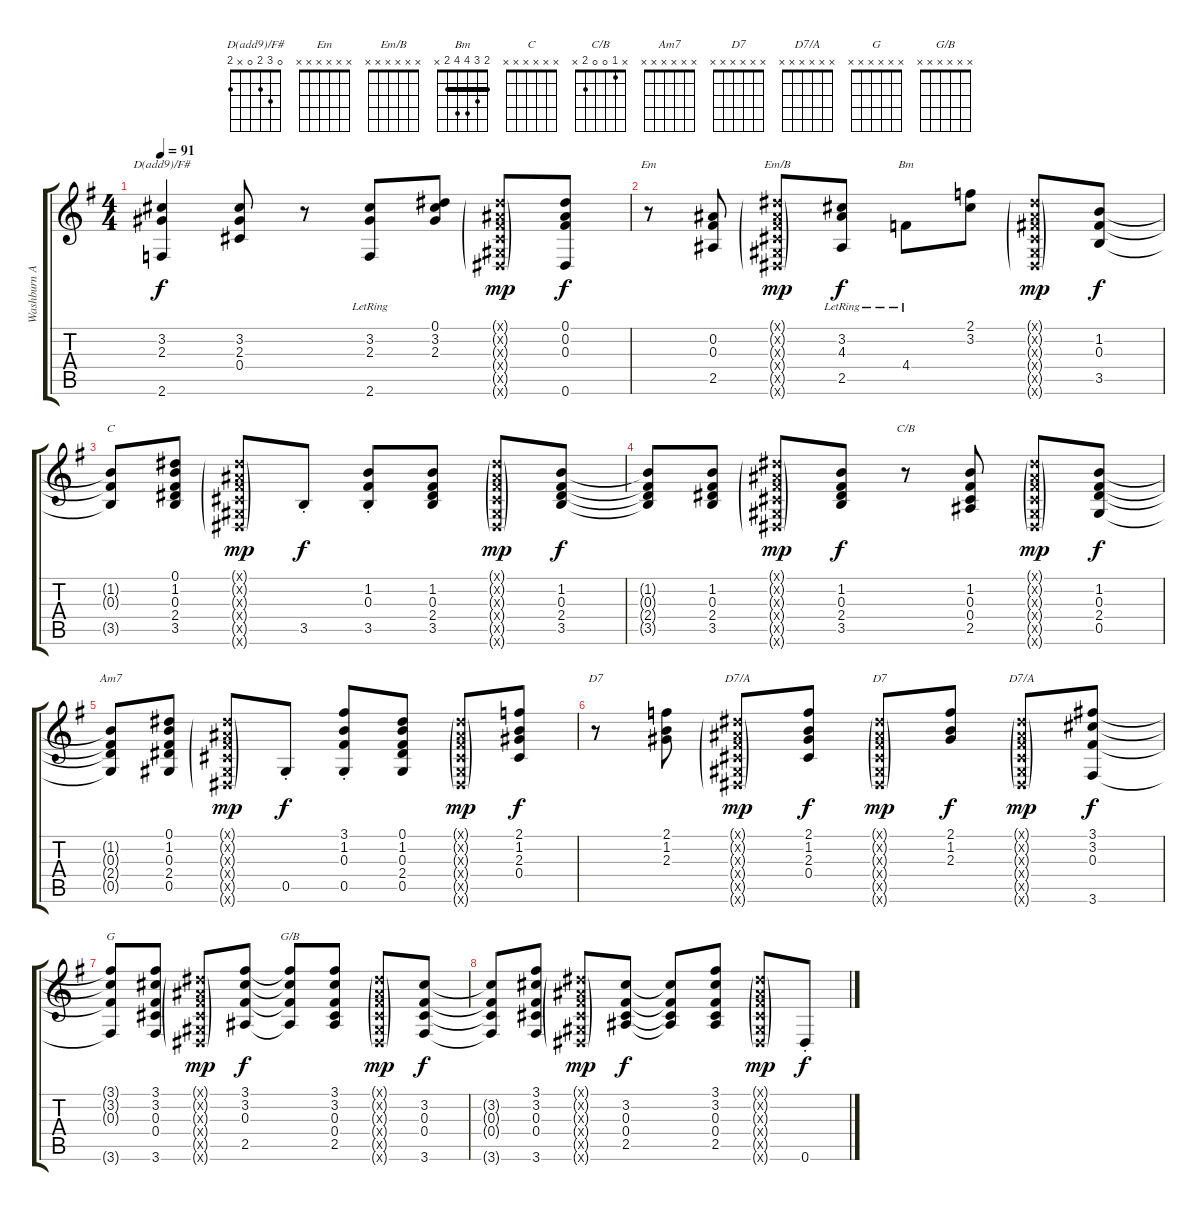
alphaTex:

\track ("Washburn Acoustic" "Washburn A") {instrument acousticguitarsteel}
\staff {score tabs}
\tuning (Eb4 Bb3 Gb3 Db3 Ab2 Eb2) {hide}
\chord ("D(add9)/F#" 0 3 2 0 x 2)
\chord ("Em" x x x x x x)
\chord ("Em/B" x x x x x x)
\chord ("Bm" 2 3 4 4 2 x) {barre 2}
\chord ("C" x x x x x x)
\chord ("C/B" x 1 0 0 2 x)
\chord ("Am7" x x x x x x)
\chord ("D7" 2 1 2 0 x x)
\chord ("D7/A" 2 1 2 x x x)
\chord ("D7" x x x x x x)
\chord ("D7/A" x x x x x x)
\chord ("G" x x x x x x)
\chord ("G/B" x x x x x x)
\ts (4 4)
\tempo 91
\clef g2
\ks g
(3.2 2.3 2.6).4{ch "D(add9)/F#" dy f} (3.2 2.3 0.4).8 r.8 (3.2 2.3 2.6{lr}).8 (0.1 3.2 2.3).8 (0.1{g x} 0.2{g x} 0.3{g x} 0.4{g x} 0.5{g x} 0.6{g x}).8{dy mp} (0.1 0.2 0.3 0.6).8{dy f} |
r.8{ch "Em"} (0.2 0.3 2.5).8 (0.1{g x} 0.2{g x} 0.3{g x} 0.4{g x} 0.5{g x} 0.6{g x}).8{ch "Em/B" dy mp} (3.2{lr} 4.3{lr} 2.5{lr}).8{dy f} 4.4{lr}.8{ch "Bm"} (2.1 3.2).8 (0.1{g x} 0.2{g x} 0.3{g x} 0.4{g x} 0.5{g x} 0.6{g x}).8{dy mp} (1.2 0.3 3.5).8{dy f} |
(1.2{t} 0.3{t} 3.5{t}).8{ch "C"} (0.1 1.2 0.3 2.4 3.5).8 (0.1{g x} 0.2{g x} 0.3{g x} 0.4{g x} 0.5{g x} 0.6{g x}).8{dy mp} 3.5{st}.8{dy f} (1.2{st} 0.3{st} 3.5{st}).8 (1.2 0.3 2.4 3.5).8 (0.1{g x} 0.2{g x} 0.3{g x} 0.4{g x} 0.5{g x} 0.6{g x}).8{dy mp} (1.2 0.3 2.4 3.5).8{dy f} |
(1.2{t} 0.3{t} 2.4{t} 3.5{t}).8 (1.2 0.3 2.4 3.5).8 (0.1{g x} 0.2{g x} 0.3{g x} 0.4{g x} 0.5{g x} 0.6{g x}).8{dy mp} (1.2 0.3 2.4 3.5).8{dy f} r.8{ch "C/B"} (1.2 0.3 0.4 2.5).8 (0.1{g x} 0.2{g x} 0.3{g x} 0.4{g x} 0.5{g x} 0.6{g x}).8{dy mp} (1.2 0.3 2.4 0.5).8{dy f} |
(1.2{t} 0.3{t} 2.4{t} 0.5{t}).8{ch "Am7"} (0.1 1.2 0.3 2.4 0.5).8 (0.1{g x} 0.2{g x} 0.3{g x} 0.4{g x} 0.5{g x} 0.6{g x}).8{dy mp} 0.5{st}.8{dy f} (3.1{st} 1.2{st} 0.3{st} 0.5{st}).8 (0.1 1.2 0.3 2.4 0.5).8 (0.1{g x} 0.2{g x} 0.3{g x} 0.4{g x} 0.5{g x} 0.6{g x}).8{dy mp} (2.1 1.2 2.3 0.4).8{dy f} |
r.8{ch "D7"} (2.1 1.2 2.3).8 (0.1{g x} 0.2{g x} 0.3{g x} 0.4{g x} 0.5{g x} 0.6{g x}).8{ch "D7/A" dy mp} (2.1 1.2 2.3 0.4).8{dy f} (0.1{g x} 0.2{g x} 0.3{g x} 0.4{g x} 0.5{g x} 0.6{g x}).8{ch "D7" dy mp} (2.1 1.2 2.3).8{dy f} (0.1{g x} 0.2{g x} 0.3{g x} 0.4{g x} 0.5{g x} 0.6{g x}).8{ch "D7/A" dy mp} (3.1 3.2 0.3 3.6).8{dy f} |
(3.1{t} 3.2{t} 0.3{t} 3.6{t}).8{ch "G"} (3.1 3.2 0.3 0.4 3.6).8 (0.1{g x} 0.2{g x} 0.3{g x} 0.4{g x} 0.5{g x} 0.6{g x}).8{dy mp} (3.1 3.2 0.3 2.5).8{dy f} (3.1{t} 3.2{t} 0.3{t} 2.5{t}).8{ch "G/B"} (3.1 3.2 0.3 0.4 2.5).8 (0.1{g x} 0.2{g x} 0.3{g x} 0.4{g x} 0.5{g x} 0.6{g x}).8{dy mp} (3.2 0.3 0.4 3.6).8{dy f} |
(3.2{t} 0.3{t} 0.4{t} 3.6{t}).8 (3.1 3.2 0.3 0.4 3.6).8 (0.1{g x} 0.2{g x} 0.3{g x} 0.4{g x} 0.5{g x} 0.6{g x}).8{dy mp} (3.2 0.3 0.4 2.5).8{dy f} (3.2{t} 0.3{t} 0.4{t} 2.5{t}).8 (3.1 3.2 0.3 0.4 2.5).8 (0.1{g x} 0.2{g x} 0.3{g x} 0.4{g x} 0.5{g x} 0.6{g x}).8{dy mp} 0.6{st}.8{dy f}
